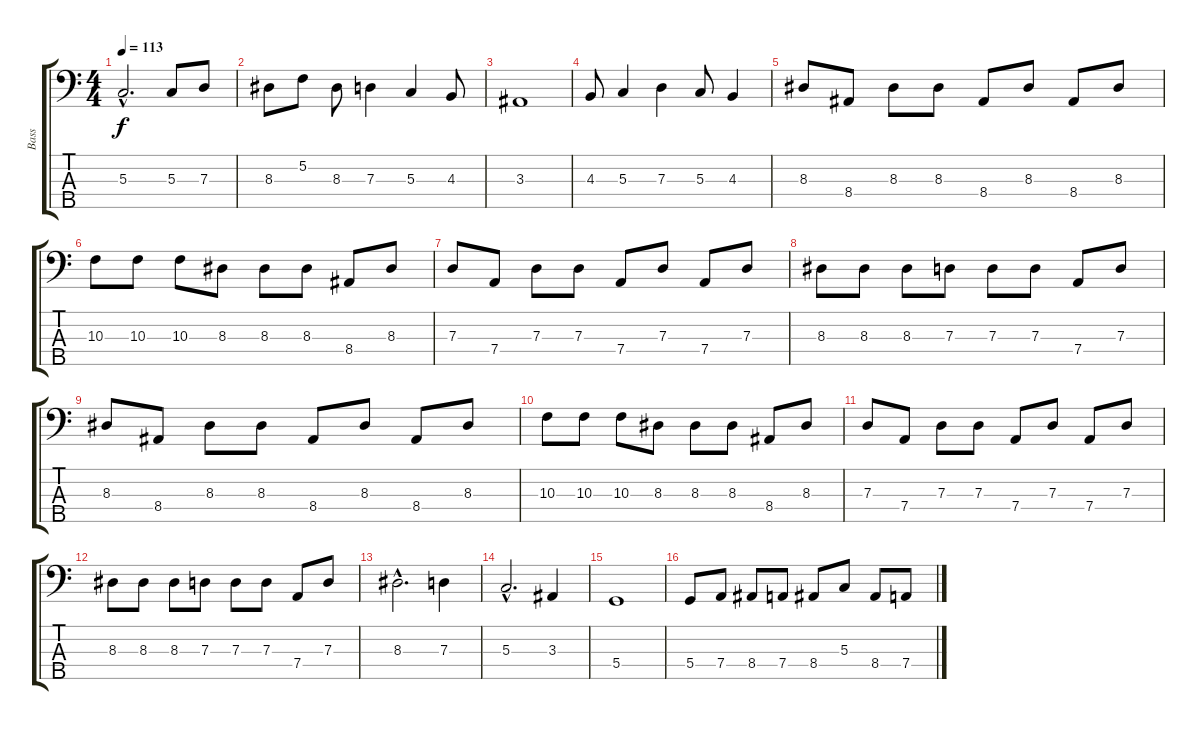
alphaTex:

\track ("Bass" "Bass") {instrument electricbassfinger}
\staff {score tabs}
\tuning (F2 C2 G1 D1 A0) {hide}
\ts (4 4)
\tempo 113
\clef f4
\ks c
5.3{hac}.2{d dy f} 5.3.8 7.3.8 |
8.3.8 5.2.8 8.3.8 7.3.4 5.3.4 4.3.8 |
3.3.1 |
4.3.8 5.3.4 7.3.4 5.3.8 4.3.4 |
8.3.8 8.4.8 8.3.8 8.3.8 8.4.8 8.3.8 8.4.8 8.3.8 |
10.3.8 10.3.8 10.3.8 8.3.8 8.3.8 8.3.8 8.4.8 8.3.8 |
7.3.8 7.4.8 7.3.8 7.3.8 7.4.8 7.3.8 7.4.8 7.3.8 |
8.3.8 8.3.8 8.3.8 7.3.8 7.3.8 7.3.8 7.4.8 7.3.8 |
8.3.8 8.4.8 8.3.8 8.3.8 8.4.8 8.3.8 8.4.8 8.3.8 |
10.3.8 10.3.8 10.3.8 8.3.8 8.3.8 8.3.8 8.4.8 8.3.8 |
7.3.8 7.4.8 7.3.8 7.3.8 7.4.8 7.3.8 7.4.8 7.3.8 |
8.3.8 8.3.8 8.3.8 7.3.8 7.3.8 7.3.8 7.4.8 7.3.8 |
8.3{hac}.2{d} 7.3.4 |
5.3{hac}.2{d} 3.3.4 |
5.4.1 |
5.4.8 7.4.8 8.4.8 7.4.8 8.4.8 5.3.8 8.4.8 7.4.8
